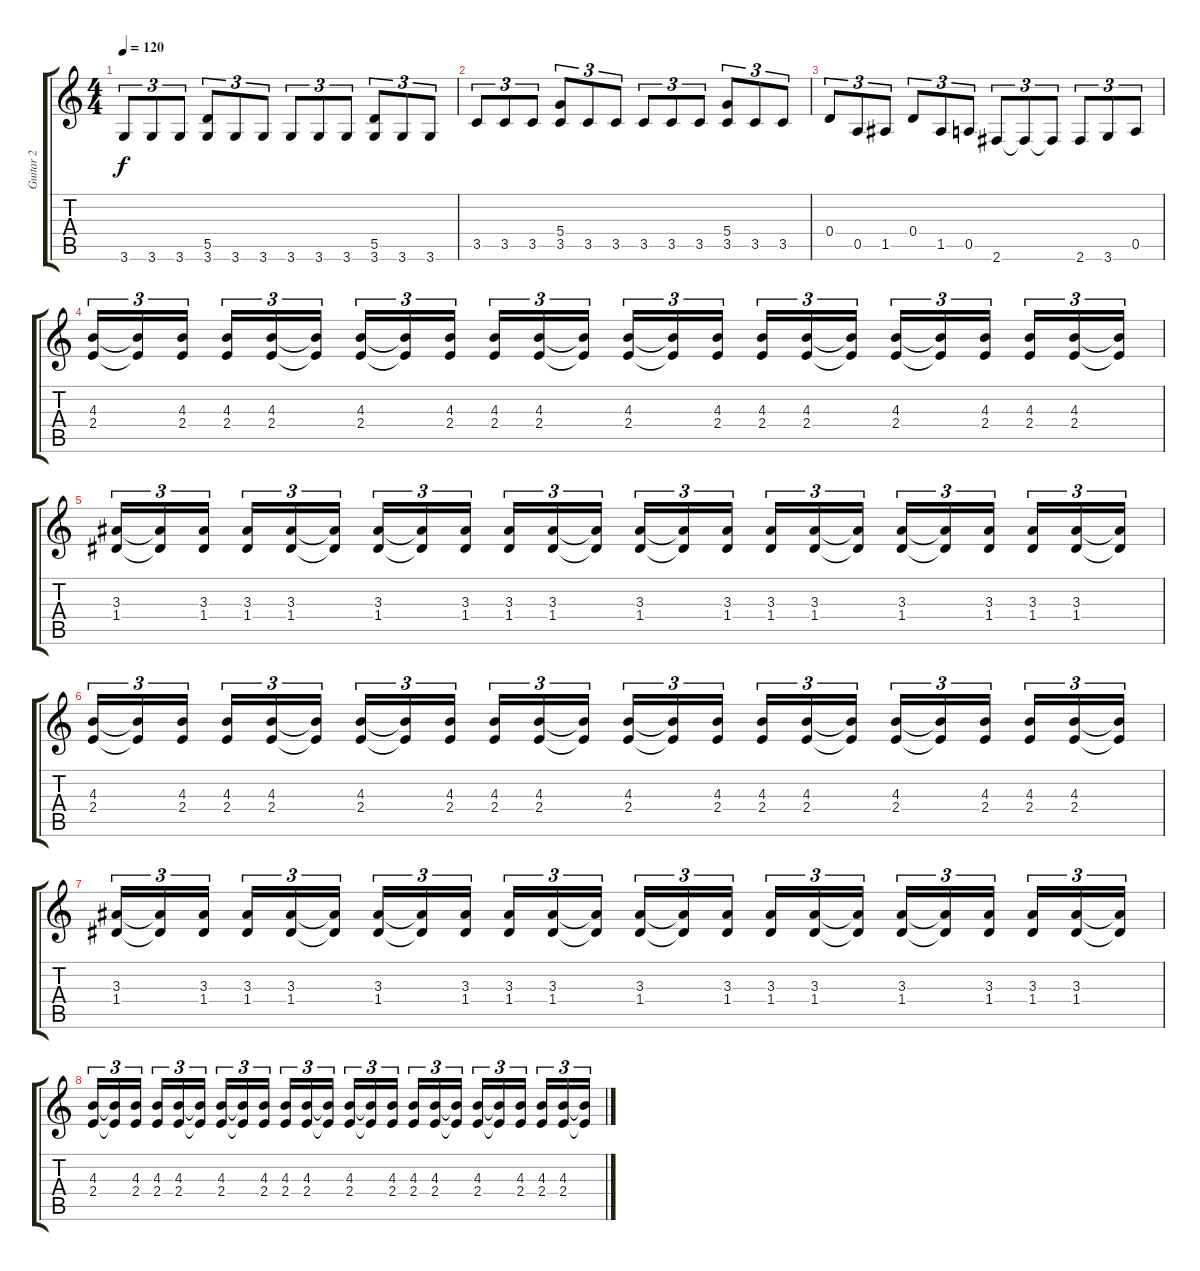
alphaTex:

\track ("Guitar 2" "Guitar 2") {instrument distortionguitar}
\staff {score tabs}
\tuning (E4 B3 G3 D3 A2 E2) {hide}
\ts (4 4)
\tempo 120
\clef g2
\ks c
3.6.8{tu (3 2) dy f} 3.6.8{tu (3 2)} 3.6.8{tu (3 2)} (5.5 3.6).8{tu (3 2)} 3.6.8{tu (3 2)} 3.6.8{tu (3 2)} 3.6.8{tu (3 2)} 3.6.8{tu (3 2)} 3.6.8{tu (3 2)} (5.5 3.6).8{tu (3 2)} 3.6.8{tu (3 2)} 3.6.8{tu (3 2)} |
3.5.8{tu (3 2)} 3.5.8{tu (3 2)} 3.5.8{tu (3 2)} (5.4 3.5).8{tu (3 2)} 3.5.8{tu (3 2)} 3.5.8{tu (3 2)} 3.5.8{tu (3 2)} 3.5.8{tu (3 2)} 3.5.8{tu (3 2)} (5.4 3.5).8{tu (3 2)} 3.5.8{tu (3 2)} 3.5.8{tu (3 2)} |
0.4.8{tu (3 2)} 0.5.8{tu (3 2)} 1.5.8{tu (3 2)} 0.4.8{tu (3 2)} 1.5.8{tu (3 2)} 0.5.8{tu (3 2)} 2.6.8{tu (3 2)} 2.6{t}.8{tu (3 2)} 2.6{t}.8{tu (3 2)} 2.6.8{tu (3 2)} 3.6.8{tu (3 2)} 0.5.8{tu (3 2)} |
(4.3 2.4).16{tu (3 2)} (4.3{t} 2.4{t}).16{tu (3 2)} (4.3 2.4).16{tu (3 2)} (4.3 2.4).16{tu (3 2)} (4.3 2.4).16{tu (3 2)} (4.3{t} 2.4{t}).16{tu (3 2)} (4.3 2.4).16{tu (3 2)} (4.3{t} 2.4{t}).16{tu (3 2)} (4.3 2.4).16{tu (3 2)} (4.3 2.4).16{tu (3 2)} (4.3 2.4).16{tu (3 2)} (4.3{t} 2.4{t}).16{tu (3 2)} (4.3 2.4).16{tu (3 2)} (4.3{t} 2.4{t}).16{tu (3 2)} (4.3 2.4).16{tu (3 2)} (4.3 2.4).16{tu (3 2)} (4.3 2.4).16{tu (3 2)} (4.3{t} 2.4{t}).16{tu (3 2)} (4.3 2.4).16{tu (3 2)} (4.3{t} 2.4{t}).16{tu (3 2)} (4.3 2.4).16{tu (3 2)} (4.3 2.4).16{tu (3 2)} (4.3 2.4).16{tu (3 2)} (4.3{t} 2.4{t}).16{tu (3 2)} |
(3.3 1.4).16{tu (3 2)} (3.3{t} 1.4{t}).16{tu (3 2)} (3.3 1.4).16{tu (3 2)} (3.3 1.4).16{tu (3 2)} (3.3 1.4).16{tu (3 2)} (3.3{t} 1.4{t}).16{tu (3 2)} (3.3 1.4).16{tu (3 2)} (3.3{t} 1.4{t}).16{tu (3 2)} (3.3 1.4).16{tu (3 2)} (3.3 1.4).16{tu (3 2)} (3.3 1.4).16{tu (3 2)} (3.3{t} 1.4{t}).16{tu (3 2)} (3.3 1.4).16{tu (3 2)} (3.3{t} 1.4{t}).16{tu (3 2)} (3.3 1.4).16{tu (3 2)} (3.3 1.4).16{tu (3 2)} (3.3 1.4).16{tu (3 2)} (3.3{t} 1.4{t}).16{tu (3 2)} (3.3 1.4).16{tu (3 2)} (3.3{t} 1.4{t}).16{tu (3 2)} (3.3 1.4).16{tu (3 2)} (3.3 1.4).16{tu (3 2)} (3.3 1.4).16{tu (3 2)} (3.3{t} 1.4{t}).16{tu (3 2)} |
(4.3 2.4).16{tu (3 2)} (4.3{t} 2.4{t}).16{tu (3 2)} (4.3 2.4).16{tu (3 2)} (4.3 2.4).16{tu (3 2)} (4.3 2.4).16{tu (3 2)} (4.3{t} 2.4{t}).16{tu (3 2)} (4.3 2.4).16{tu (3 2)} (4.3{t} 2.4{t}).16{tu (3 2)} (4.3 2.4).16{tu (3 2)} (4.3 2.4).16{tu (3 2)} (4.3 2.4).16{tu (3 2)} (4.3{t} 2.4{t}).16{tu (3 2)} (4.3 2.4).16{tu (3 2)} (4.3{t} 2.4{t}).16{tu (3 2)} (4.3 2.4).16{tu (3 2)} (4.3 2.4).16{tu (3 2)} (4.3 2.4).16{tu (3 2)} (4.3{t} 2.4{t}).16{tu (3 2)} (4.3 2.4).16{tu (3 2)} (4.3{t} 2.4{t}).16{tu (3 2)} (4.3 2.4).16{tu (3 2)} (4.3 2.4).16{tu (3 2)} (4.3 2.4).16{tu (3 2)} (4.3{t} 2.4{t}).16{tu (3 2)} |
(3.3 1.4).16{tu (3 2)} (3.3{t} 1.4{t}).16{tu (3 2)} (3.3 1.4).16{tu (3 2)} (3.3 1.4).16{tu (3 2)} (3.3 1.4).16{tu (3 2)} (3.3{t} 1.4{t}).16{tu (3 2)} (3.3 1.4).16{tu (3 2)} (3.3{t} 1.4{t}).16{tu (3 2)} (3.3 1.4).16{tu (3 2)} (3.3 1.4).16{tu (3 2)} (3.3 1.4).16{tu (3 2)} (3.3{t} 1.4{t}).16{tu (3 2)} (3.3 1.4).16{tu (3 2)} (3.3{t} 1.4{t}).16{tu (3 2)} (3.3 1.4).16{tu (3 2)} (3.3 1.4).16{tu (3 2)} (3.3 1.4).16{tu (3 2)} (3.3{t} 1.4{t}).16{tu (3 2)} (3.3 1.4).16{tu (3 2)} (3.3{t} 1.4{t}).16{tu (3 2)} (3.3 1.4).16{tu (3 2)} (3.3 1.4).16{tu (3 2)} (3.3 1.4).16{tu (3 2)} (3.3{t} 1.4{t}).16{tu (3 2)} |
(4.3 2.4).16{tu (3 2)} (4.3{t} 2.4{t}).16{tu (3 2)} (4.3 2.4).16{tu (3 2)} (4.3 2.4).16{tu (3 2)} (4.3 2.4).16{tu (3 2)} (4.3{t} 2.4{t}).16{tu (3 2)} (4.3 2.4).16{tu (3 2)} (4.3{t} 2.4{t}).16{tu (3 2)} (4.3 2.4).16{tu (3 2)} (4.3 2.4).16{tu (3 2)} (4.3 2.4).16{tu (3 2)} (4.3{t} 2.4{t}).16{tu (3 2)} (4.3 2.4).16{tu (3 2)} (4.3{t} 2.4{t}).16{tu (3 2)} (4.3 2.4).16{tu (3 2)} (4.3 2.4).16{tu (3 2)} (4.3 2.4).16{tu (3 2)} (4.3{t} 2.4{t}).16{tu (3 2)} (4.3 2.4).16{tu (3 2)} (4.3{t} 2.4{t}).16{tu (3 2)} (4.3 2.4).16{tu (3 2)} (4.3 2.4).16{tu (3 2)} (4.3 2.4).16{tu (3 2)} (4.3{t} 2.4{t}).16{tu (3 2)}
